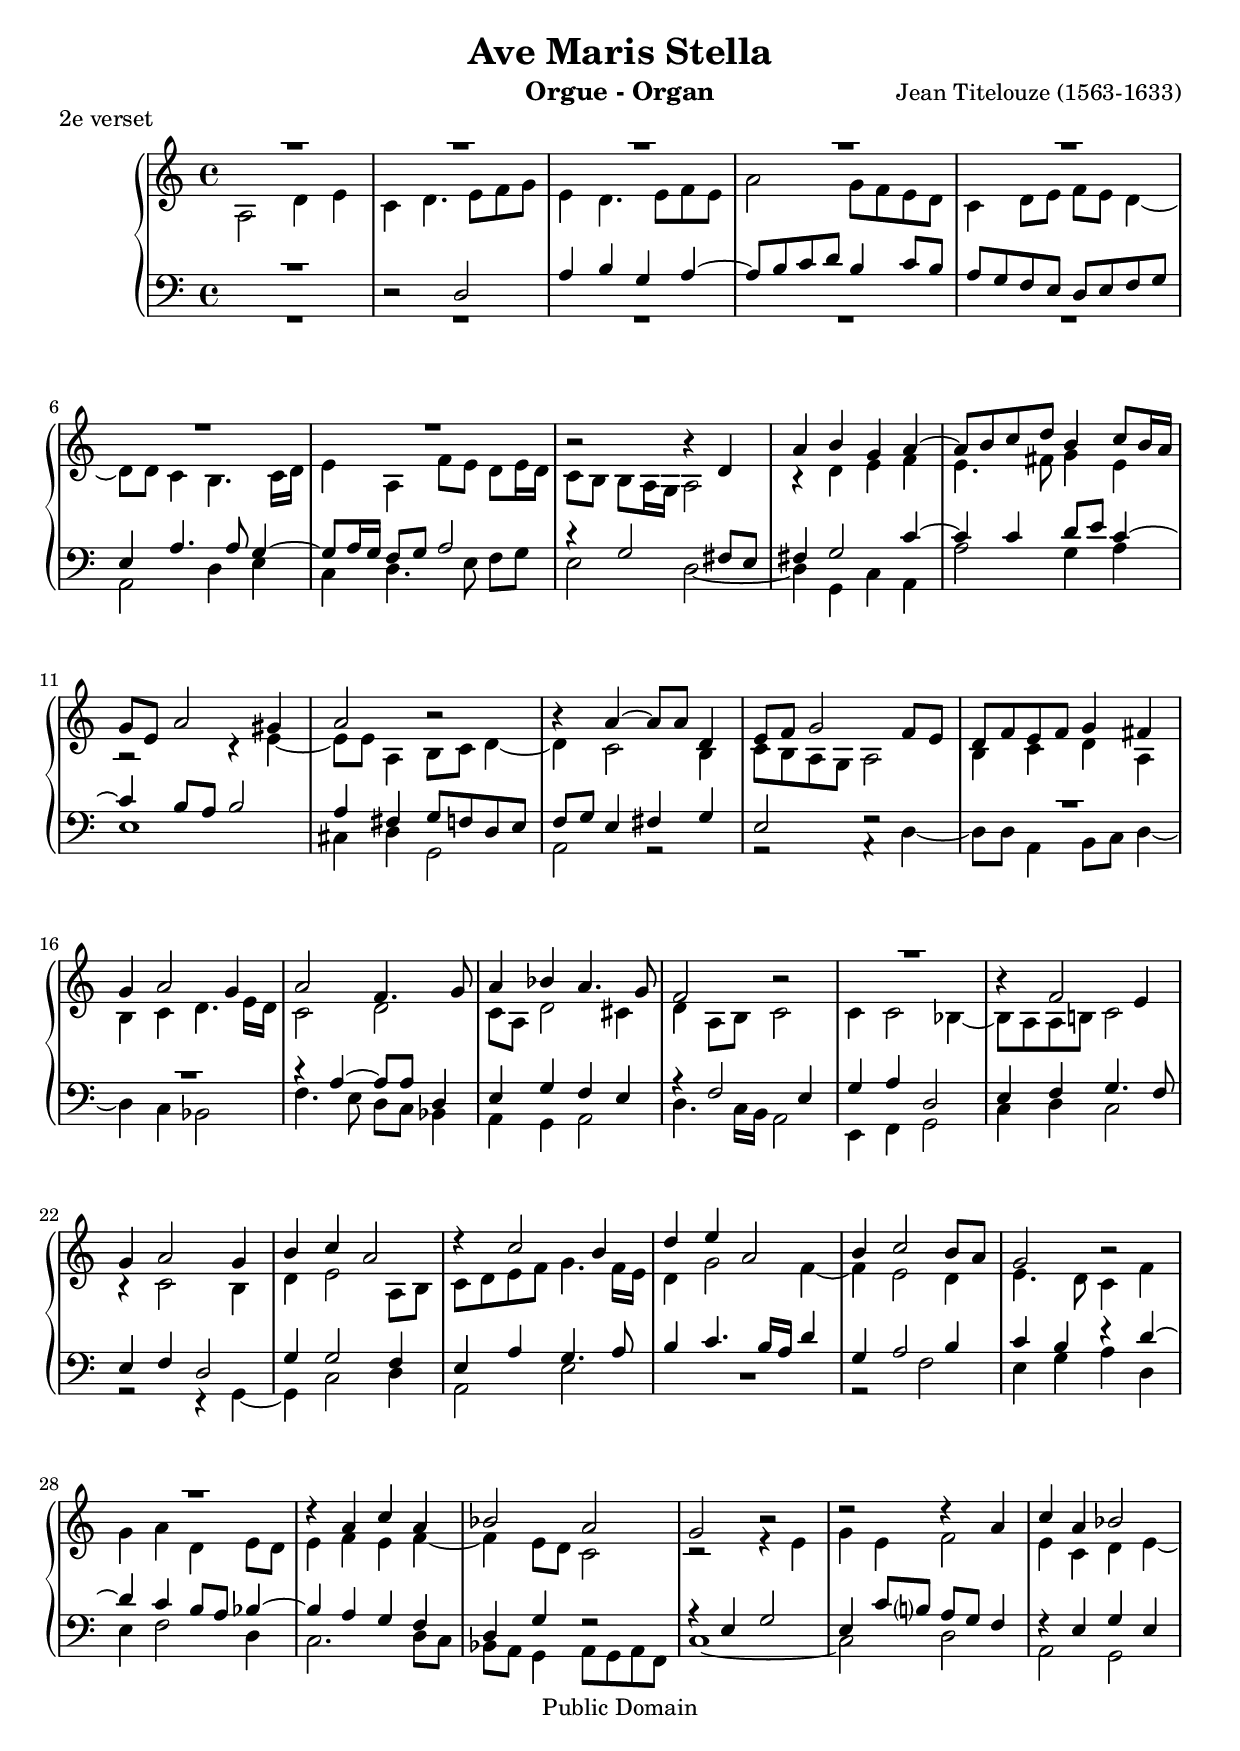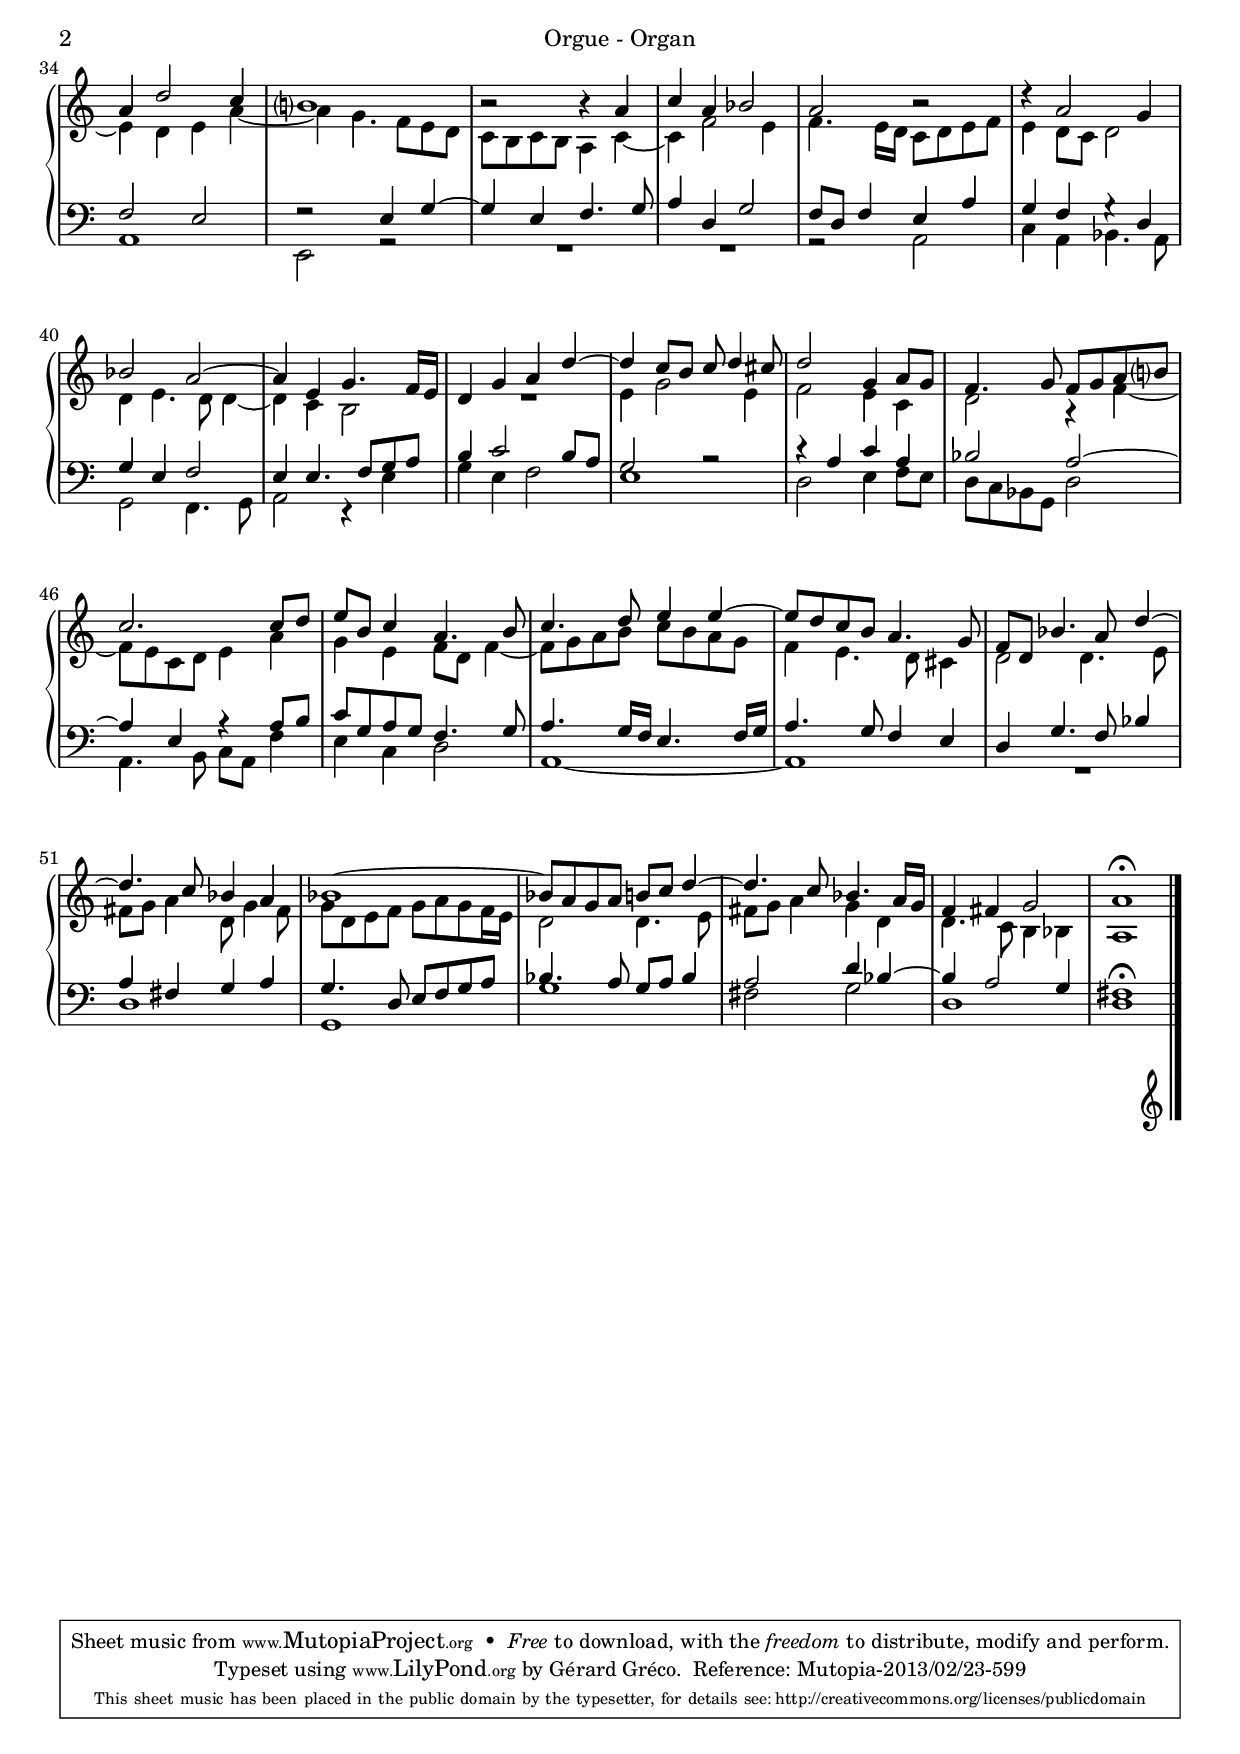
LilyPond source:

\version "2.16.1"
\include "italiano.ly"

%% Version 1.0

\header{
    title = "Ave Maris Stella"
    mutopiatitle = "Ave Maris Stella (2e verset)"
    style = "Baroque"
    subtitle = ""
    piece = "2e verset"
    instrument = "Orgue - Organ"
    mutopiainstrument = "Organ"
    composer = "Jean Titelouze (1563-1633)"
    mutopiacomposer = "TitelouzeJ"
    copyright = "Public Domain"
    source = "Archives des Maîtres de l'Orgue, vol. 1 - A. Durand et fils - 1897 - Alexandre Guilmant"
    opus = ""
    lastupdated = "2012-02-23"
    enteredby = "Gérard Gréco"
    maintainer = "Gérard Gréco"

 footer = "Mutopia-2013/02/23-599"
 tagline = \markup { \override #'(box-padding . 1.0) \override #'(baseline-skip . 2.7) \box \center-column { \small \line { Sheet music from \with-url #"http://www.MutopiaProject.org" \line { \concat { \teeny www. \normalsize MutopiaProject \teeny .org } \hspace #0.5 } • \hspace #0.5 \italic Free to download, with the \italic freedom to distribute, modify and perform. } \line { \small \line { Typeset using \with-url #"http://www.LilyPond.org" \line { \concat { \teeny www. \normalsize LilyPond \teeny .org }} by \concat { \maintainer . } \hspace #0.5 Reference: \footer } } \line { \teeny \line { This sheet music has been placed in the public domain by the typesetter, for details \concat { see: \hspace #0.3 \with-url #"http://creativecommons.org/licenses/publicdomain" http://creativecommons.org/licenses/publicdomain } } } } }
}

global = {
  \key do \major
  \time 4/4
}

#(set-global-staff-size 20)

soprano =  \relative do' {
  \override MultiMeasureRest #'staff-position = #4 R1 R1 R1 R1 R1
  \override MultiMeasureRest #'staff-position = #2 R1 R1
  | si'2\rest si4\rest re,4
  | la'4 si4 sol4 la4 ~
  | la8 [ si8 do8 re8 ] si4 do8 [ si16 la16 ]
  | sol8 [ mi8 ] la2 sold4
  | la2 si2\rest
  | si4\rest la4 ~ la8 [ la8 ] re,4
  | mi8 [ fa8 ] sol2 fa8 [ mi8 ]
  | re8 [ fa8 mi8 fa8 ] sol4 fad4
  | sol4 la2 sol4
  | la2 fa4. sol8
  | la4 sib4 la4. sol8
  | fa2 si2\rest
  | \override MultiMeasureRest #'staff-position = #4 R1
  | si4\rest fa2 mi4
  | sol4 la2 sol4
  | si4 do4 la2
  | re4\rest do2 si4
  | re4 mi4 la,2
  | si4 do2 si8 [ la8 ]
  | sol2 si2\rest
  | R1
  | re4\rest la4 do4 la4
  | sib2 la2
  | sol2 si2\rest
  | re2\rest re4\rest la4
  | do4 la4 sib2
  | la4 re2 do4
  | si?1
  | si2\rest si4\rest la4
  | do4 la4 sib2
  | la2 si2\rest
  | re4\rest la2 sol4
  | sib2 la2 ~
  | la4 mi4 sol4. fa16 [ mi16 ]
  | re4 sol4 la4 re4 ~
  | re4 do8 [ si8 ] do8 re4 dod8
  | re2 sol,4 la8 [ sol8 ]
  | fa4. sol8 fa8 [ sol8 la8 si?8 ]
  | do2. do8 [ re8 ]
  | mi8 [ si8 ] do4 la4. si8
  | do4. re8 mi4 mi4 ~
  | mi8 [ re8 do8 si8 ] la4. sol8
  | fa8 [ re8 ] sib'4. la8 re4 ~
  | re4. do8 sib4 la4
  | sib1 ~
  | sib!8 [ la8 sol8 la8 ] si8 [ do8 ] re4 ~
  | re4. do8 sib4. la16 [ sol16 ]
  | fa4 fad4 sol2
  | la1^\fermata
}

alto = \relative do' {
  | la2 re4 mi4
  | do4 re4. mi8 [ fa8 sol8 ]
  | mi4 re4. mi8 [ fa8 mi8 ]
  | la2 sol8 [ fa8 mi8 re8 ]
  | do4 re8 [ mi8 ] fa8 [ mi8 ] re4 ~
  | re8 [ re8 ] do4 si4. do16 [ re16 ]
  | mi4 la,4 fa'8 [ mi8 ] re8 [ mi16 re16 ]
  | do8 [ si8 ] si8 [ la16 sol16 ] la2
  | r4 re4 mi4 fa4
  | mi4. fad8 sol4 mi4
  | la,2\rest do4\rest mi4 ~
  | mi8 [ mi8 ] la,4 si8 [ do8 ] re4 ~
  | re4 do2 si4
  | do8 [ si8 la8 sol8 ] la2
  | si4 do4 re4 la4
  | si4 do4 re4. mi16 [ re16 ]
  | do2 re2
  | do8 [ la8 ] re2 dod4
  | re4 la8 [ si8 ] do2
  | do4 do2 sib4 ~
  | sib8 [ la8 la8 si8 ] do2
  | si4\rest do2 si4
  | re4 mi2 la,8 [ si8 ]
  | do8 [ re8 mi8 fa8 ] sol4. fa16 [ mi16 ]
  | re4 sol2 fa4 ~
  | fa4 mi2 re4
  | mi4. re8 do4 fa4
  | sol4 la4 re,4 mi8 [ re8 ]
  | mi4 fa4 mi4 fa4 ~
  | fa4 mi8 [ re8 ] do2
  | r2 r4 mi4
  | sol4 mi4 fa2
  | mi4 do4 re4 mi4 ~
  | mi4 re4 mi4 la4 ~
  | la4 sol4. fa8 [ mi8 re8 ]
  | do8 [ si8 do8 si8 ] la4 do4 ~
  | do4 fa2 mi4
  | fa4. mi16 [ re16 ] do8 [ re8 mi8 fa8 ]
  | mi4 re8 [ do8 ] re2
  | re4 mi4. re8 re4 ~
  | re4 do4 si2
  | \override MultiMeasureRest #'staff-position = #-6 R1
  | mi4 sol2 mi4
  | fa2 mi4 do4
  | re2 la4\rest fa'4 ~
  | fa8 [ mi8 do8 re8 ] mi4 la4
  | sol4 mi4 fa8 [ re8 ] fa4 ~
  | fa8 [ sol8 la8 si8 ] do8 [ si8 la8 sol8 ]
  | fa4 mi4. re8 dod4
  | re2 re4. mi8
  | fad8 [ sol8 ] la4 re,8 sol4 fad8
  | sol8 [ re8 mi8 fa8 ] sol8 [ la8 sol8 fa16 mi16 ]
  | re2 re4. mi8
  | fad8 [ sol8 ] la4 sol4 re4
  | re4. do8 si4 sib4
  | la1
}

tenor = \relative do {
  \override MultiMeasureRest #'staff-position = #4 R1
  | re2\rest re2
  | la'4 si4 sol4 la4 ~
  | la8 [ si8 do8 re8 ] si4 do8 [ si8 ]
  | la8 [ sol8 fa8 mi8 ] re8 [ mi8 fa8 sol8 ]
  | mi4 la4. la8 sol4 ~
  | sol8 [ la16 sol16 ] fa8 [ sol8 ] la2
  | do4\rest sol2 fad8 [ mi8 ]
  | fad4 sol2 do4 ~
  | do4 do4 re8 [ mi8 ] do4 ~
  | do4 si8 [ la8 ] si2
  | la4 fad4 sol8 [ fa8 re8 mi8 ]
  | fa8 [ sol8 ] mi4 fad4 sol4
  | mi2 fa2\rest
  | R1
  | R1
  | do'4\rest la4 ~ la8 [ la8 ] re,4
  | mi4 sol4 fa4 mi4
  | la4\rest fa2 mi4
  | sol4 la4 re,2
  | mi4 fa4 sol4. fa8
  | mi4 fa4 re2
  | sol4 sol2 fa4
  | mi4 la4 sol4. la8
  | si4 do4. si16 [ la16 ] re4
  | sol,4 la2 si4
  | do4 si4 mi4\rest re4 ~
  | re4 do4 si8 [ la8 ] sib4 ~
  | sib4 la4 sol4 fa4
  | re4 sol4 fa2\rest
  | la4\rest mi4 sol2
  | mi4 do'8 [ si?8 ] la8 [ sol8 ] fa4
  | fa4\rest mi4 sol4 mi4
  | fa2 mi2
  | fa2\rest mi4 sol4 ~
  | sol4 mi4 fa4. sol8
  | la4 re,4 sol2
  | fa8 [ re8 ] fa4 mi4 la4
  | sol4 fa4 sol4\rest re4
  | sol4 mi4 fa2
  | mi4 mi4. fa8 [ sol8 la8 ]
  | si4 do2 si8 [ la8 ]
  | sol2 r2
  | r4 la4 do4 la4
  | sib2 la2 ~
  | la4 mi4 la4\rest la8 [ si8 ]
  | do8 [ sol8 la8 sol8 ] fa4. sol8
  | la4. sol16 [ fa16 ] mi4. fa16 [ sol16 ]
  | la4. sol8 fa4 mi4
  | re4 sol4. fa8 sib4
  | la4 fad4 sol4 la4
  | sol4. re8 mi8 [ fa8 sol8 la8 ]
  | sib4. la8 sol8 [ la8 ] sib4
  | la2 re4 sib4 ~
  | sib4 la2 sol4
  | fad1^\fermata
}

basse = \relative do {
  R1 R1 R1 R1 R1
  | la2 re4 mi4
  | do4 re4. mi8 fa8 [ sol8 ]
  | mi2 re2 ~
  | re4 sol,4 do4 la4
  | la'2 sol4 la4
  | mi1
  | dod4 re4 sol,2
  | la2 sol2\rest
  | sol2\rest la4\rest re4 ~
  | re8 [ re8 ] la4 si8 [ do8 ] re4 ~
  | re4 do4 sib2
  | fa'4. mi8 re8 [ do8 ] sib4
  | la4 sol4 la2
  | re4. do16 [ si16 ] la2
  | mi4 fa4 sol2
  | do4 re4 do2
  | r2 r4 sol4 ~
  | sol4 do2 re4
  | la2 mi'2
  | \once \override MultiMeasureRest  #'staff-position = #-2 R1
  | r2 fa2
  | mi4 sol4 la4 re,4
  | mi4 fa2 re4
  | do2. re8 [ do8 ]
  | sib8 [ la8 ] sol4 la8 [ sol8 la8 fa8 ]
  | do'1 ~
  | do2 re2
  | la2 sol2
  | la1
  | mi2 r2
  | R1
  | R1
  | sol2\rest la2
  | do4 la4 sib4. la8
  | sol2 fa4. sol8
  | la2 r4 mi'4
  | sol4 mi4 fa2
  | mi1
  | re2 mi4 fa8 [ mi8 ]
  | re8 [ do8 sib8 sol8 ] re'2
  | la4. si8 do8 [ la8 ] fa'4
  | mi4 do4 re2
  | la1 ~
  | la1
  | R1
  | re1
  | sol,1
  | sol'1
  | fad2 sol2
  | re1
  | re1
}

\score {
  {
    \context PianoStaff <<
      \context Staff = "dessus" <<
        \global
        \clef violin
	\set Staff.midiInstrument = "Church organ"
	\context Voice = "soprano" {\voiceOne \soprano}
	\context Voice = "alto" {\voiceTwo \alto}
      >>
      \context Staff = "basse" <<
        \global
        \clef bass
	\set Staff.midiInstrument = "Church organ"
	\context Voice = "tenor" {\voiceOne \tenor}
	\context Voice = "basse" {\voiceTwo \basse}
      >>
    >>
    \bar "|."
  }
  \layout { }

  \midi {
    \tempo 4 = 112
    }
}
